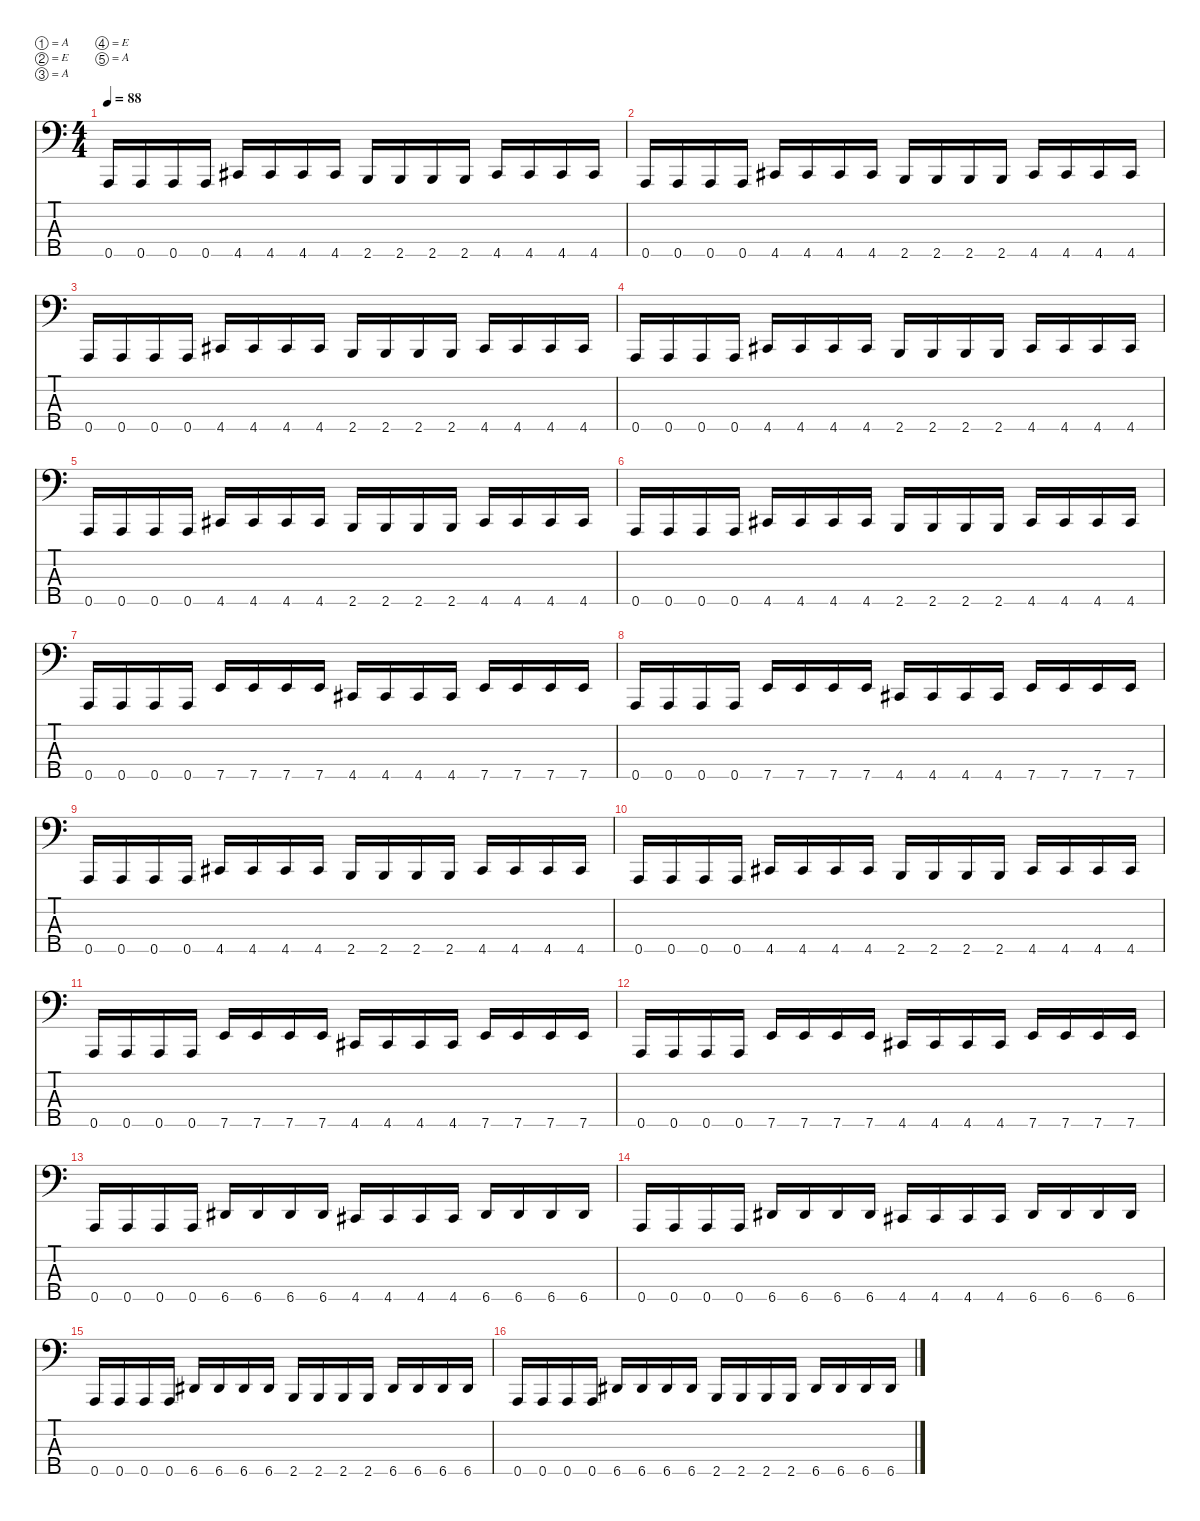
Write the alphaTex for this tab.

\defaultSystemsLayout 4
\hideDynamics
\bracketExtendMode nobrackets
\singleTrackTrackNamePolicy hidden
\multiTrackTrackNamePolicy hidden
\firstSystemTrackNameMode fullname
\otherSystemsTrackNameOrientation horizontal
\track ("Bass" "el.bs.") {instrument electricbasspick}
\staff {score tabs}
\tuning (A2 E2 A1 E1 A0)
\ts (4 4)
\tempo 88
\clef f4
\ks c
0.5.16{dy f beam Up} 0.5.16{beam Up} 0.5.16{beam Up} 0.5.16{beam Up} 4.5{acc #}.16{beam Up} 4.5{acc #}.16{beam Up} 4.5{acc #}.16{beam Up} 4.5{acc #}.16{beam Up} 2.5.16{beam Up} 2.5.16{beam Up} 2.5.16{beam Up} 2.5.16{beam Up} 4.5{acc #}.16{beam Up} 4.5{acc #}.16{beam Up} 4.5{acc #}.16{beam Up} 4.5{acc #}.16{beam Up} |
0.5.16{beam Up} 0.5.16{beam Up} 0.5.16{beam Up} 0.5.16{beam Up} 4.5{acc #}.16{beam Up} 4.5{acc #}.16{beam Up} 4.5{acc #}.16{beam Up} 4.5{acc #}.16{beam Up} 2.5.16{beam Up} 2.5.16{beam Up} 2.5.16{beam Up} 2.5.16{beam Up} 4.5{acc #}.16{beam Up} 4.5{acc #}.16{beam Up} 4.5{acc #}.16{beam Up} 4.5{acc #}.16{beam Up} |
0.5.16{beam Up} 0.5.16{beam Up} 0.5.16{beam Up} 0.5.16{beam Up} 4.5{acc #}.16{beam Up} 4.5{acc #}.16{beam Up} 4.5{acc #}.16{beam Up} 4.5{acc #}.16{beam Up} 2.5.16{beam Up} 2.5.16{beam Up} 2.5.16{beam Up} 2.5.16{beam Up} 4.5{acc #}.16{beam Up} 4.5{acc #}.16{beam Up} 4.5{acc #}.16{beam Up} 4.5{acc #}.16{beam Up} |
0.5.16{beam Up} 0.5.16{beam Up} 0.5.16{beam Up} 0.5.16{beam Up} 4.5{acc #}.16{beam Up} 4.5{acc #}.16{beam Up} 4.5{acc #}.16{beam Up} 4.5{acc #}.16{beam Up} 2.5.16{beam Up} 2.5.16{beam Up} 2.5.16{beam Up} 2.5.16{beam Up} 4.5{acc #}.16{beam Up} 4.5{acc #}.16{beam Up} 4.5{acc #}.16{beam Up} 4.5{acc #}.16{beam Up} |
0.5.16{beam Up} 0.5.16{beam Up} 0.5.16{beam Up} 0.5.16{beam Up} 4.5{acc #}.16{beam Up} 4.5{acc #}.16{beam Up} 4.5{acc #}.16{beam Up} 4.5{acc #}.16{beam Up} 2.5.16{beam Up} 2.5.16{beam Up} 2.5.16{beam Up} 2.5.16{beam Up} 4.5{acc #}.16{beam Up} 4.5{acc #}.16{beam Up} 4.5{acc #}.16{beam Up} 4.5{acc #}.16{beam Up} |
0.5.16{beam Up} 0.5.16{beam Up} 0.5.16{beam Up} 0.5.16{beam Up} 4.5{acc #}.16{beam Up} 4.5{acc #}.16{beam Up} 4.5{acc #}.16{beam Up} 4.5{acc #}.16{beam Up} 2.5.16{beam Up} 2.5.16{beam Up} 2.5.16{beam Up} 2.5.16{beam Up} 4.5{acc #}.16{beam Up} 4.5{acc #}.16{beam Up} 4.5{acc #}.16{beam Up} 4.5{acc #}.16{beam Up} |
0.5.16{beam Up} 0.5.16{beam Up} 0.5.16{beam Up} 0.5.16{beam Up} 7.5.16{beam Up} 7.5.16{beam Up} 7.5.16{beam Up} 7.5.16{beam Up} 4.5{acc #}.16{beam Up} 4.5{acc #}.16{beam Up} 4.5{acc #}.16{beam Up} 4.5{acc #}.16{beam Up} 7.5.16{beam Up} 7.5.16{beam Up} 7.5.16{beam Up} 7.5.16{beam Up} |
0.5.16{beam Up} 0.5.16{beam Up} 0.5.16{beam Up} 0.5.16{beam Up} 7.5.16{beam Up} 7.5.16{beam Up} 7.5.16{beam Up} 7.5.16{beam Up} 4.5{acc #}.16{beam Up} 4.5{acc #}.16{beam Up} 4.5{acc #}.16{beam Up} 4.5{acc #}.16{beam Up} 7.5.16{beam Up} 7.5.16{beam Up} 7.5.16{beam Up} 7.5.16{beam Up} |
0.5.16{beam Up} 0.5.16{beam Up} 0.5.16{beam Up} 0.5.16{beam Up} 4.5{acc #}.16{beam Up} 4.5{acc #}.16{beam Up} 4.5{acc #}.16{beam Up} 4.5{acc #}.16{beam Up} 2.5.16{beam Up} 2.5.16{beam Up} 2.5.16{beam Up} 2.5.16{beam Up} 4.5{acc #}.16{beam Up} 4.5{acc #}.16{beam Up} 4.5{acc #}.16{beam Up} 4.5{acc #}.16{beam Up} |
0.5.16{beam Up} 0.5.16{beam Up} 0.5.16{beam Up} 0.5.16{beam Up} 4.5{acc #}.16{beam Up} 4.5{acc #}.16{beam Up} 4.5{acc #}.16{beam Up} 4.5{acc #}.16{beam Up} 2.5.16{beam Up} 2.5.16{beam Up} 2.5.16{beam Up} 2.5.16{beam Up} 4.5{acc #}.16{beam Up} 4.5{acc #}.16{beam Up} 4.5{acc #}.16{beam Up} 4.5{acc #}.16{beam Up} |
0.5.16{beam Up} 0.5.16{beam Up} 0.5.16{beam Up} 0.5.16{beam Up} 7.5.16{beam Up} 7.5.16{beam Up} 7.5.16{beam Up} 7.5.16{beam Up} 4.5{acc #}.16{beam Up} 4.5{acc #}.16{beam Up} 4.5{acc #}.16{beam Up} 4.5{acc #}.16{beam Up} 7.5.16{beam Up} 7.5.16{beam Up} 7.5.16{beam Up} 7.5.16{beam Up} |
0.5.16{beam Up} 0.5.16{beam Up} 0.5.16{beam Up} 0.5.16{beam Up} 7.5.16{beam Up} 7.5.16{beam Up} 7.5.16{beam Up} 7.5.16{beam Up} 4.5{acc #}.16{beam Up} 4.5{acc #}.16{beam Up} 4.5{acc #}.16{beam Up} 4.5{acc #}.16{beam Up} 7.5.16{beam Up} 7.5.16{beam Up} 7.5.16{beam Up} 7.5.16{beam Up} |
0.5.16{beam Up} 0.5.16{beam Up} 0.5.16{beam Up} 0.5.16{beam Up} 6.5{acc #}.16{beam Up} 6.5{acc #}.16{beam Up} 6.5{acc #}.16{beam Up} 6.5{acc #}.16{beam Up} 4.5{acc #}.16{beam Up} 4.5{acc #}.16{beam Up} 4.5{acc #}.16{beam Up} 4.5{acc #}.16{beam Up} 6.5{acc #}.16{beam Up} 6.5{acc #}.16{beam Up} 6.5{acc #}.16{beam Up} 6.5{acc #}.16{beam Up} |
0.5.16{beam Up} 0.5.16{beam Up} 0.5.16{beam Up} 0.5.16{beam Up} 6.5{acc #}.16{beam Up} 6.5{acc #}.16{beam Up} 6.5{acc #}.16{beam Up} 6.5{acc #}.16{beam Up} 4.5{acc #}.16{beam Up} 4.5{acc #}.16{beam Up} 4.5{acc #}.16{beam Up} 4.5{acc #}.16{beam Up} 6.5{acc #}.16{beam Up} 6.5{acc #}.16{beam Up} 6.5{acc #}.16{beam Up} 6.5{acc #}.16{beam Up} |
0.5.16{beam Up} 0.5.16{beam Up} 0.5.16{beam Up} 0.5.16{beam Up} 6.5{acc #}.16{beam Up} 6.5{acc #}.16{beam Up} 6.5{acc #}.16{beam Up} 6.5{acc #}.16{beam Up} 2.5.16{beam Up} 2.5.16{beam Up} 2.5.16{beam Up} 2.5.16{beam Up} 6.5{acc #}.16{beam Up} 6.5{acc #}.16{beam Up} 6.5{acc #}.16{beam Up} 6.5{acc #}.16{beam Up} |
0.5.16{beam Up} 0.5.16{beam Up} 0.5.16{beam Up} 0.5.16{beam Up} 6.5{acc #}.16{beam Up} 6.5{acc #}.16{beam Up} 6.5{acc #}.16{beam Up} 6.5{acc #}.16{beam Up} 2.5.16{beam Up} 2.5.16{beam Up} 2.5.16{beam Up} 2.5.16{beam Up} 6.5{acc #}.16{beam Up} 6.5{acc #}.16{beam Up} 6.5{acc #}.16{beam Up} 6.5{acc #}.16{beam Up}
